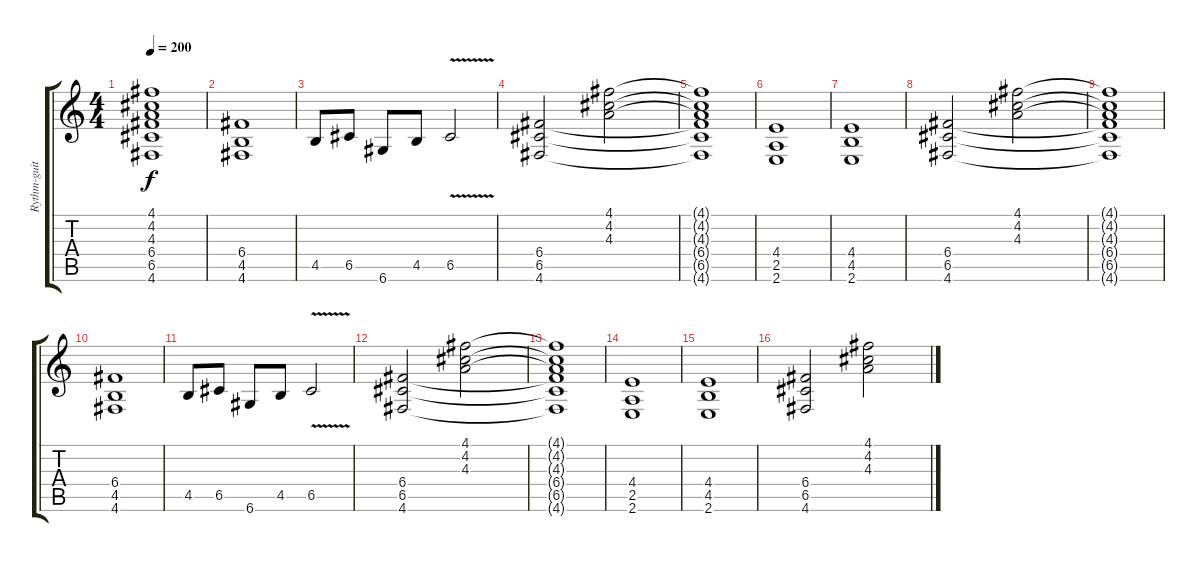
\track ("Rythm-guitar" "Rythm-guit") {instrument distortionguitar}
\staff {score tabs}
\tuning (D4 A3 F3 C3 G2 D2) {hide}
\ts (4 4)
\tempo 200
\clef g2
\ks c
(4.1{t} 4.2{t} 4.3{t} 6.4{t} 6.5{t} 4.6{t}).1{dy f} |
(6.4 4.5 4.6).1 |
4.5.8 6.5.8 6.6.8 4.5.8 6.5{v}.2 |
(6.4 6.5 4.6).2 (4.1 4.2 4.3).2 |
(4.1{t} 4.2{t} 4.3{t} 6.4{t} 6.5{t} 4.6{t}).1 |
(4.4 2.5 2.6).1 |
(4.4 4.5 2.6).1 |
(6.4 6.5 4.6).2 (4.1 4.2 4.3).2 |
(4.1{t} 4.2{t} 4.3{t} 6.4{t} 6.5{t} 4.6{t}).1 |
(6.4 4.5 4.6).1 |
4.5.8 6.5.8 6.6.8 4.5.8 6.5{v}.2 |
(6.4 6.5 4.6).2 (4.1 4.2 4.3).2 |
(4.1{t} 4.2{t} 4.3{t} 6.4{t} 6.5{t} 4.6{t}).1 |
(4.4 2.5 2.6).1 |
(4.4 4.5 2.6).1 |
(6.4 6.5 4.6).2 (4.1 4.2 4.3).2
